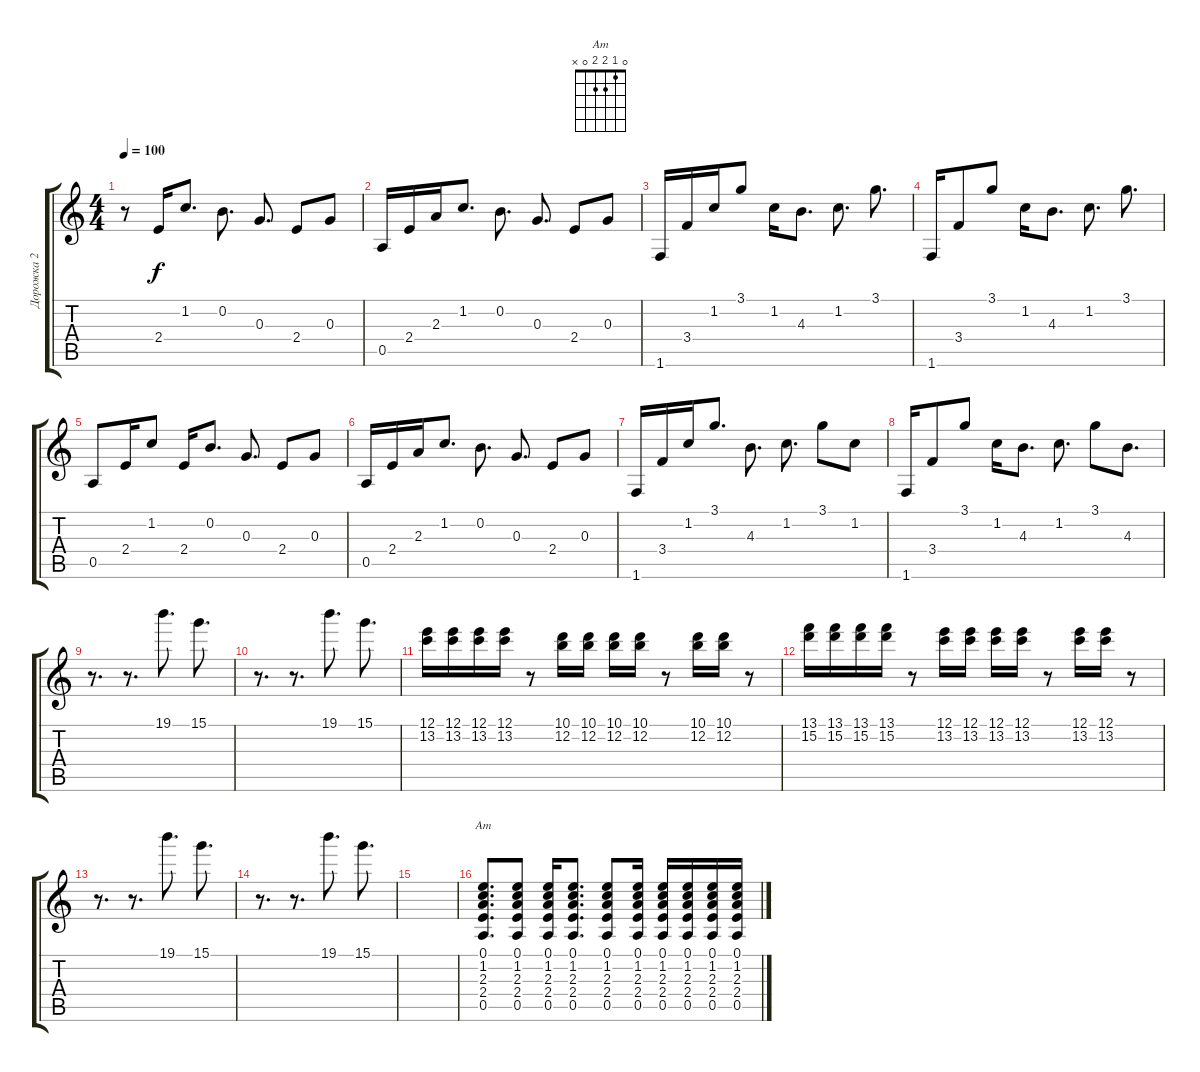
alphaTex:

\track ("Дорожка 2" "Дорожка 2") {instrument acousticguitarsteel}
\staff {score tabs}
\tuning (E4 B3 G3 D3 A2 E2) {hide}
\chord ("Am" 0 1 2 2 0 x)
\ts (4 4)
\tempo 100
\clef g2
\ks c
r.8{dy f} 2.4.16 1.2.8{d} 0.2.8{d} 0.3.8{d} 2.4.8 0.3.8 |
0.5.16 2.4.16 2.3.16 1.2.8{d} 0.2.8{d} 0.3.8{d} 2.4.8 0.3.8 |
1.6.16 3.4.16 1.2.16 3.1.8 1.2.16 4.3.8{d} 1.2.8{d} 3.1.8{d} |
1.6.16 3.4.8 3.1.8 1.2.16 4.3.8{d} 1.2.8{d} 3.1.8{d} |
0.5.8 2.4.16 1.2.8 2.4.16 0.2.8{d} 0.3.8{d} 2.4.8 0.3.8 |
0.5.16 2.4.16 2.3.16 1.2.8{d} 0.2.8{d} 0.3.8{d} 2.4.8 0.3.8 |
1.6.16 3.4.16 1.2.16 3.1.8{d} 4.3.8{d} 1.2.8{d} 3.1.8 1.2.8 |
1.6.16 3.4.8 3.1.8 1.2.16 4.3.8{d} 1.2.8{d} 3.1.8 4.3.8{d} |
r.8{d} r.8{d} 19.1.8{d} 15.1.8{d} |
r.8{d} r.8{d} 19.1.8{d} 15.1.8{d} |
(12.1 13.2).16 (12.1 13.2).16 (12.1 13.2).16 (12.1 13.2).16 r.8 (10.1 12.2).16 (10.1 12.2).16 (10.1 12.2).16 (10.1 12.2).16 r.8 (10.1 12.2).16 (10.1 12.2).16 r.8 |
(13.1 15.2).16 (13.1 15.2).16 (13.1 15.2).16 (13.1 15.2).16 r.8 (12.1 13.2).16 (12.1 13.2).16 (12.1 13.2).16 (12.1 13.2).16 r.8 (12.1 13.2).16 (12.1 13.2).16 r.8 |
r.8{d} r.8{d} 19.1.8{d} 15.1.8{d} |
r.8{d} r.8{d} 19.1.8{d} 15.1.8{d} |
|
(0.1 1.2 2.3 2.4 0.5).8{d ch "Am"} (0.1 1.2 2.3 2.4 0.5).8 (0.1 1.2 2.3 2.4 0.5).16 (0.1 1.2 2.3 2.4 0.5).8{d} (0.1 1.2 2.3 2.4 0.5).8 (0.1 1.2 2.3 2.4 0.5).16 (0.1 1.2 2.3 2.4 0.5).16 (0.1 1.2 2.3 2.4 0.5).16 (0.1 1.2 2.3 2.4 0.5).16 (0.1 1.2 2.3 2.4 0.5).16
